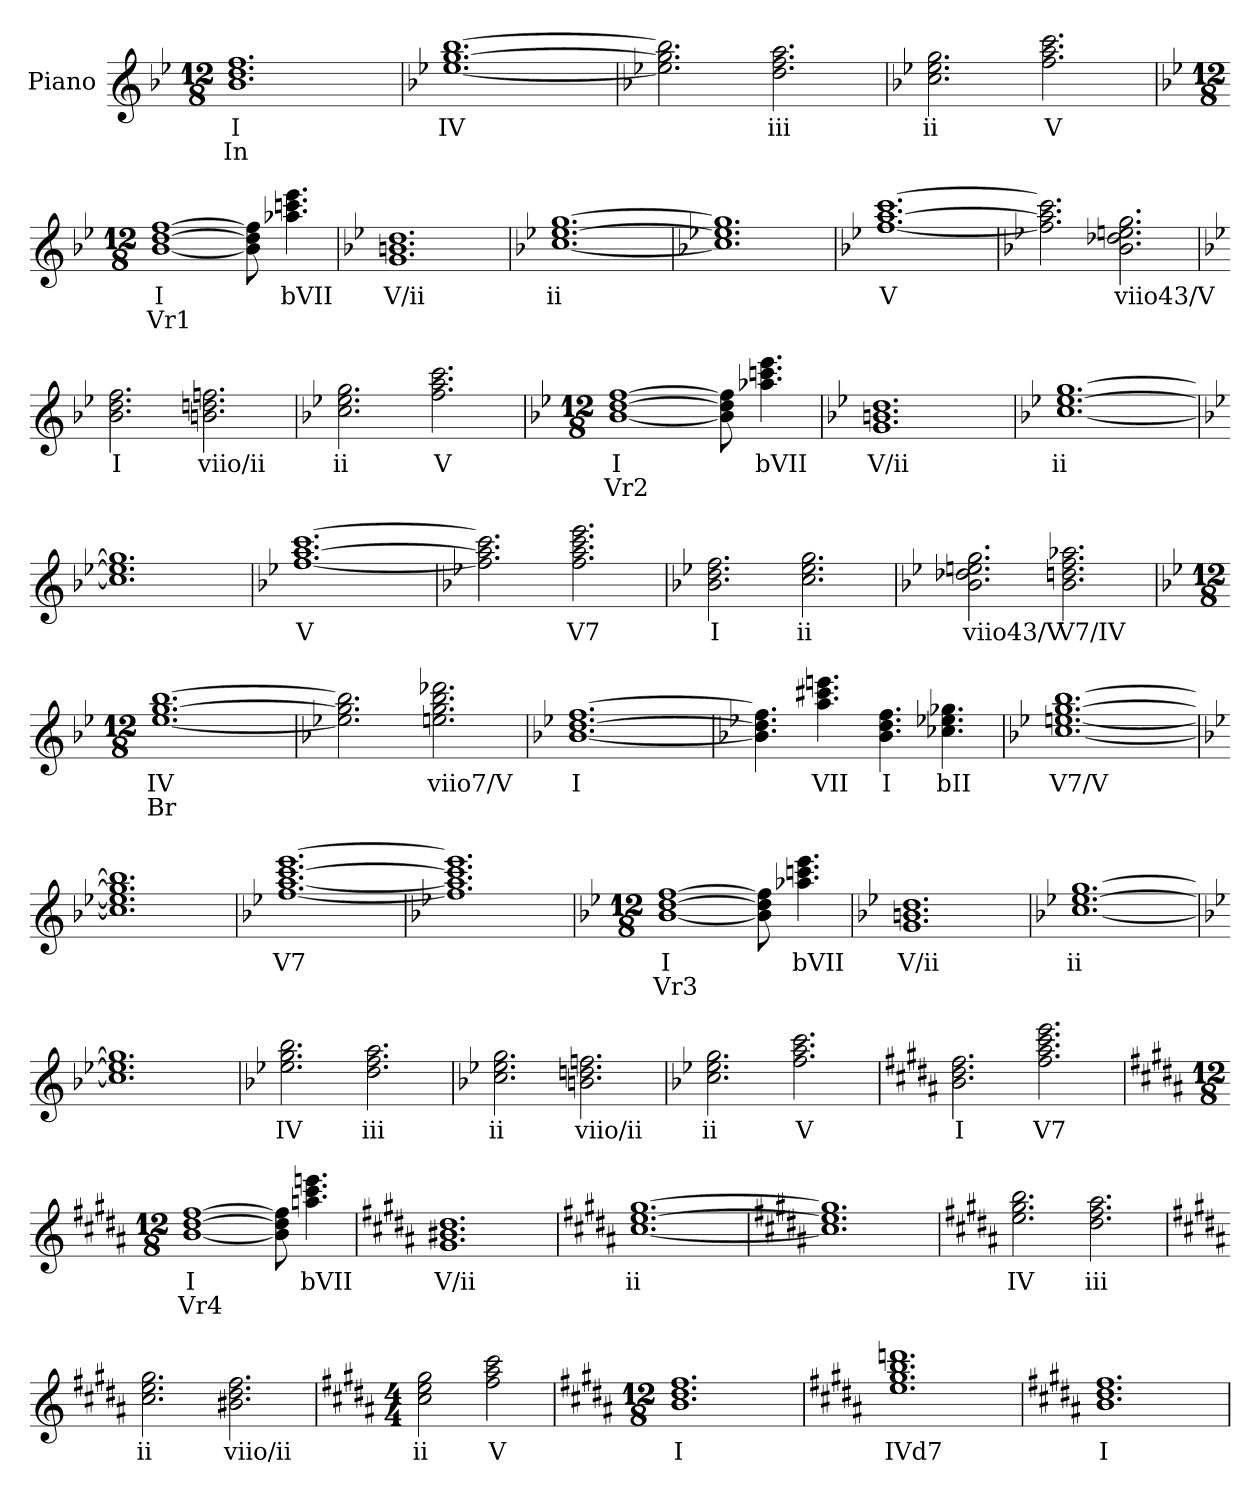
**kern	**text	**text
*part1	*part1	*part1
*staff1	*staff1	*staff1
*I"Piano	*	*
*I'Pno	*	*
*k[b-e-]	*	*
*B-:	*	*
*M12/8	*	*
=	=	=
1.b- 1.dd 1.ff	I	In
=	=	=
*k[b-e-]	*	*
*B-:	*	*
[1.ee- [1.gg [1.bb-	IV	.
=	=	=
*k[b-e-]	*	*
*B-:	*	*
2.ee-] 2.gg] 2.bb-]	.	.
2.dd 2.ff 2.aa	iii	.
=	=	=
*k[b-e-]	*	*
*B-:	*	*
2.cc 2.ee- 2.gg	ii	.
2.ff 2.aa 2.ccc	V	.
=	=	=
*k[b-e-]	*	*
*B-:	*	*
*M12/8	*	*
[1b- [1dd [1ff	I	Vr1
8b-] 8dd] 8ff]	.	.
4.aa-X 4.cccn 4.eee-	bVII	.
=	=	=
*k[b-e-]	*	*
*B-:	*	*
1.g 1.bn 1.dd	V/ii	.
=	=	=
*k[b-e-]	*	*
*B-:	*	*
[1.cc [1.ee- [1.gg	ii	.
=	=	=
*k[b-e-]	*	*
*B-:	*	*
1.cc] 1.ee-] 1.gg]	.	.
=	=	=
*k[b-e-]	*	*
*B-:	*	*
[1.ff [1.aa [1.ccc	V	.
=	=	=
*k[b-e-]	*	*
*B-:	*	*
2.ff] 2.aa] 2.ccc]	.	.
2.b- 2.dd-X 2.een 2.gg	viio43/V	.
=	=	=
*k[b-e-]	*	*
*B-:	*	*
2.b- 2.dd 2.ff	I	.
2.bn 2.ddn 2.ffn	viio/ii	.
=	=	=
*k[b-e-]	*	*
*B-:	*	*
2.cc 2.ee- 2.gg	ii	.
2.ff 2.aa 2.ccc	V	.
=	=	=
*k[b-e-]	*	*
*B-:	*	*
*M12/8	*	*
[1b- [1dd [1ff	I	Vr2
8b-] 8dd] 8ff]	.	.
4.aa-X 4.cccn 4.eee-	bVII	.
=	=	=
*k[b-e-]	*	*
*B-:	*	*
1.g 1.bn 1.dd	V/ii	.
=	=	=
*k[b-e-]	*	*
*B-:	*	*
[1.cc [1.ee- [1.gg	ii	.
=	=	=
*k[b-e-]	*	*
*B-:	*	*
1.cc] 1.ee-] 1.gg]	.	.
=	=	=
*k[b-e-]	*	*
*B-:	*	*
[1.ff [1.aa [1.ccc	V	.
=	=	=
*k[b-e-]	*	*
*B-:	*	*
2.ff] 2.aa] 2.ccc]	.	.
2.ff 2.aa 2.ccc 2.eee-	V7	.
=	=	=
*k[b-e-]	*	*
*B-:	*	*
2.b- 2.dd 2.ff	I	.
2.cc 2.ee- 2.gg	ii	.
=	=	=
*k[b-e-]	*	*
*B-:	*	*
2.b- 2.dd-X 2.een 2.gg	viio43/V	.
2.b- 2.ddn 2.ff 2.aa-X	V7/IV	.
=	=	=
*k[b-e-]	*	*
*B-:	*	*
*M12/8	*	*
[1.ee- [1.gg [1.bb-	IV	Br
=	=	=
*k[b-e-]	*	*
*B-:	*	*
2.ee-] 2.gg] 2.bb-]	.	.
2.een 2.gg 2.bb- 2.ddd-X	viio7/V	.
=	=	=
*k[b-e-]	*	*
*B-:	*	*
[1.b- [1.dd [1.ff	I	.
=	=	=
*k[b-e-]	*	*
*B-:	*	*
4.b-] 4.dd] 4.ff]	.	.
4.aa 4.ccc#X 4.eeen	VII	.
4.b- 4.dd 4.ff	I	.
4.cc-X 4.ee-X 4.gg-X	bII	.
=	=	=
*k[b-e-]	*	*
*B-:	*	*
[1.cc [1.een [1.gg [1.bb-	V7/V	.
=	=	=
*k[b-e-]	*	*
*B-:	*	*
1.cc] 1.een] 1.gg] 1.bb-]	.	.
=	=	=
*k[b-e-]	*	*
*B-:	*	*
[1.ff [1.aa [1.ccc [1.eee-	V7	.
=	=	=
*k[b-e-]	*	*
*B-:	*	*
1.ff] 1.aa] 1.ccc] 1.eee-]	.	.
=	=	=
*k[b-e-]	*	*
*B-:	*	*
*M12/8	*	*
[1b- [1dd [1ff	I	Vr3
8b-] 8dd] 8ff]	.	.
4.aa-X 4.cccn 4.eee-	bVII	.
=	=	=
*k[b-e-]	*	*
*B-:	*	*
1.g 1.bn 1.dd	V/ii	.
=	=	=
*k[b-e-]	*	*
*B-:	*	*
[1.cc [1.ee- [1.gg	ii	.
=	=	=
*k[b-e-]	*	*
*B-:	*	*
1.cc] 1.ee-] 1.gg]	.	.
=	=	=
*k[b-e-]	*	*
*B-:	*	*
2.ee- 2.gg 2.bb-	IV	.
2.dd 2.ff 2.aa	iii	.
=	=	=
*k[b-e-]	*	*
*B-:	*	*
2.cc 2.ee- 2.gg	ii	.
2.bn 2.ddn 2.ffn	viio/ii	.
=	=	=
*k[b-e-]	*	*
*B-:	*	*
2.cc 2.ee- 2.gg	ii	.
2.ff 2.aa 2.ccc	V	.
=	=	=
*k[f#c#g#d#a#]	*	*
*B:	*	*
2.b 2.dd# 2.ff#	I	.
2.ff# 2.aa# 2.ccc# 2.eee	V7	.
=	=	=
*k[f#c#g#d#a#]	*	*
*B:	*	*
*M12/8	*	*
[1b [1dd# [1ff#	I	Vr4
8b] 8dd#] 8ff#]	.	.
4.aan 4.ccc# 4.eeen	bVII	.
=	=	=
*k[f#c#g#d#a#]	*	*
*B:	*	*
1.g# 1.b#X 1.dd#	V/ii	.
=	=	=
*k[f#c#g#d#a#]	*	*
*B:	*	*
[1.cc# [1.ee [1.gg#	ii	.
=	=	=
*k[f#c#g#d#a#]	*	*
*B:	*	*
1.cc#] 1.ee] 1.gg#]	.	.
=	=	=
*k[f#c#g#d#a#]	*	*
*B:	*	*
2.ee 2.gg# 2.bb	IV	.
2.dd# 2.ff# 2.aa#	iii	.
=	=	=
*k[f#c#g#d#a#]	*	*
*B:	*	*
2.cc# 2.ee 2.gg#	ii	.
2.b#X 2.dd# 2.ff#	viio/ii	.
=	=	=
*k[f#c#g#d#a#]	*	*
*B:	*	*
*M4/4	*	*
2cc# 2ee 2gg#	ii	.
2ff# 2aa# 2ccc#	V	.
=	=	=
*k[f#c#g#d#a#]	*	*
*B:	*	*
*M12/8	*	*
1.b 1.dd# 1.ff#	I	.
=	=	=
*k[f#c#g#d#a#]	*	*
*B:	*	*
1.ee 1.gg# 1.bb 1.dddn	IVd7	.
=	=	=
*k[f#c#g#d#a#]	*	*
*B:	*	*
1.b 1.dd# 1.ff#	I	.
=	=	=
*-	*-	*-
